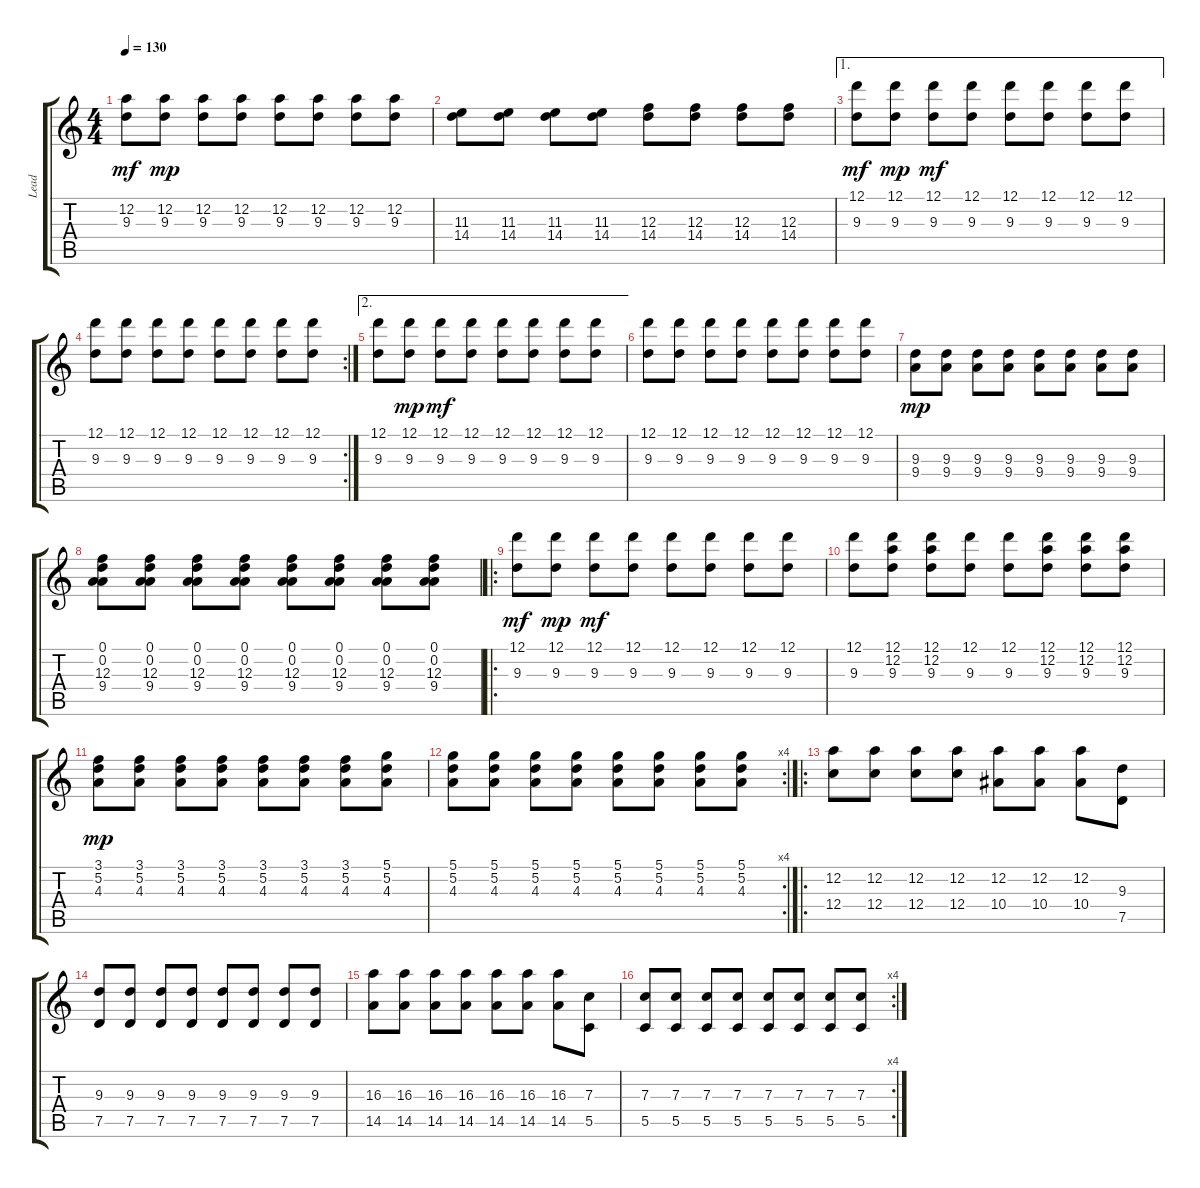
\track ("Lead" "Lead") {instrument distortionguitar}
\staff {score tabs}
\tuning (D4 A3 F3 C3 G2 D2) {hide}
\ts (4 4)
\tempo 130
\clef g2
\ks c
(12.2 9.3).8{dy mf} (12.2 9.3).8{dy mp} (12.2 9.3).8 (12.2 9.3).8 (12.2 9.3).8 (12.2 9.3).8 (12.2 9.3).8 (12.2 9.3).8 |
(11.3 14.4).8 (11.3 14.4).8 (11.3 14.4).8 (11.3 14.4).8 (12.3 14.4).8 (12.3 14.4).8 (12.3 14.4).8 (12.3 14.4).8 |
\ae 1
(12.1 9.3).8{dy mf} (12.1 9.3).8{dy mp} (12.1 9.3).8{dy mf} (12.1 9.3).8 (12.1 9.3).8 (12.1 9.3).8 (12.1 9.3).8 (12.1 9.3).8 |
\rc 2
(12.1 9.3).8 (12.1 9.3).8 (12.1 9.3).8 (12.1 9.3).8 (12.1 9.3).8 (12.1 9.3).8 (12.1 9.3).8 (12.1 9.3).8 |
\ae 2
(12.1 9.3).8 (12.1 9.3).8{dy mp} (12.1 9.3).8{dy mf} (12.1 9.3).8 (12.1 9.3).8 (12.1 9.3).8 (12.1 9.3).8 (12.1 9.3).8 |
(12.1 9.3).8 (12.1 9.3).8 (12.1 9.3).8 (12.1 9.3).8 (12.1 9.3).8 (12.1 9.3).8 (12.1 9.3).8 (12.1 9.3).8 |
(9.3 9.4).8{dy mp} (9.3 9.4).8 (9.3 9.4).8 (9.3 9.4).8 (9.3 9.4).8 (9.3 9.4).8 (9.3 9.4).8 (9.3 9.4).8 |
(0.1 0.2 12.3 9.4).8 (0.1 0.2 12.3 9.4).8 (0.1 0.2 12.3 9.4).8 (0.1 0.2 12.3 9.4).8 (0.1 0.2 12.3 9.4).8 (0.1 0.2 12.3 9.4).8 (0.1 0.2 12.3 9.4).8 (0.1 0.2 12.3 9.4).8 |
\ro
(12.1 9.3).8{dy mf} (12.1 9.3).8{dy mp} (12.1 9.3).8{dy mf} (12.1 9.3).8 (12.1 9.3).8 (12.1 9.3).8 (12.1 9.3).8 (12.1 9.3).8 |
(12.1 9.3).8 (12.1 12.2 9.3).8 (12.1 12.2 9.3).8 (12.1 9.3).8 (12.1 9.3).8 (12.1 12.2 9.3).8 (12.1 12.2 9.3).8 (12.1 12.2 9.3).8 |
(3.1 5.2 4.3).8{dy mp} (3.1 5.2 4.3).8 (3.1 5.2 4.3).8 (3.1 5.2 4.3).8 (3.1 5.2 4.3).8 (3.1 5.2 4.3).8 (3.1 5.2 4.3).8 (5.1 5.2 4.3).8 |
\rc 4
(5.1 5.2 4.3).8 (5.1 5.2 4.3).8 (5.1 5.2 4.3).8 (5.1 5.2 4.3).8 (5.1 5.2 4.3).8 (5.1 5.2 4.3).8 (5.1 5.2 4.3).8 (5.1 5.2 4.3).8 |
\ro
(12.2 12.4).8 (12.2 12.4).8 (12.2 12.4).8 (12.2 12.4).8 (12.2 10.4).8 (12.2 10.4).8 (12.2 10.4).8 (9.3 7.5).8 |
(9.3 7.5).8 (9.3 7.5).8 (9.3 7.5).8 (9.3 7.5).8 (9.3 7.5).8 (9.3 7.5).8 (9.3 7.5).8 (9.3 7.5).8 |
(16.3 14.5).8 (16.3 14.5).8 (16.3 14.5).8 (16.3 14.5).8 (16.3 14.5).8 (16.3 14.5).8 (16.3 14.5).8 (7.3 5.5).8 |
\rc 4
(7.3 5.5).8 (7.3 5.5).8 (7.3 5.5).8 (7.3 5.5).8 (7.3 5.5).8 (7.3 5.5).8 (7.3 5.5).8 (7.3 5.5).8
